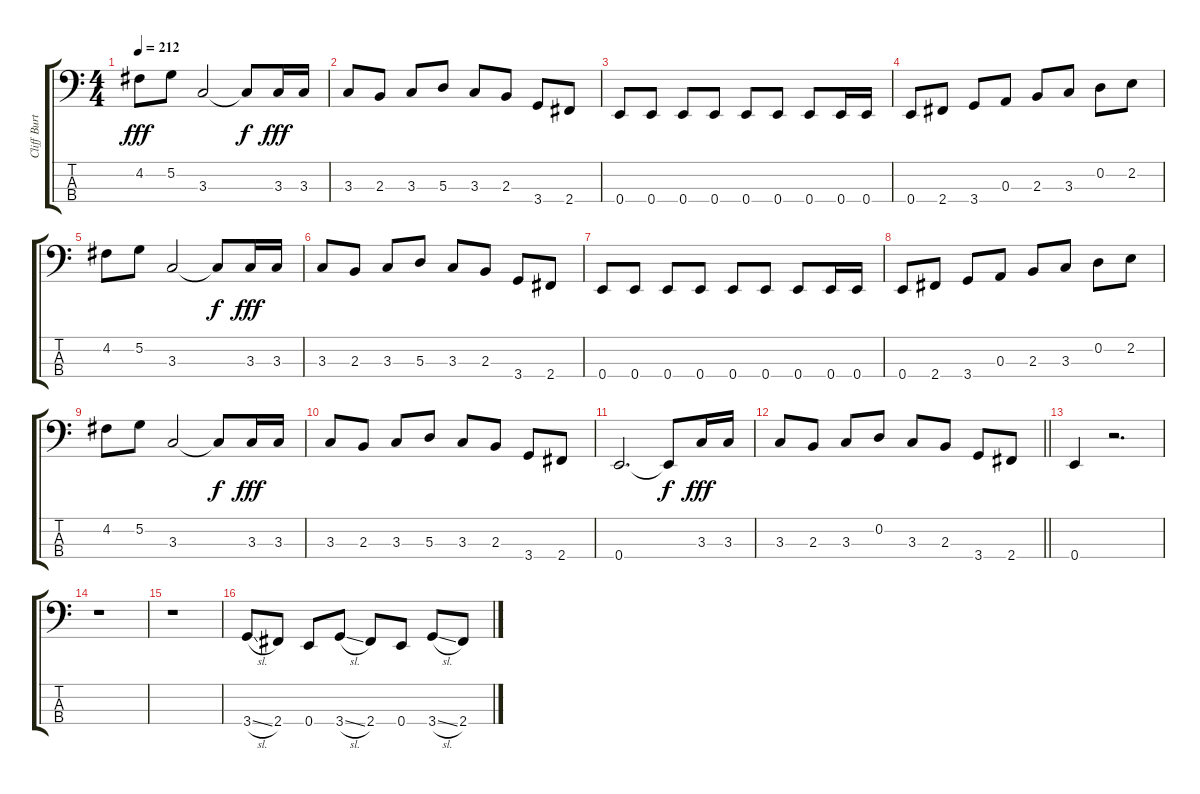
\track ("Cliff Burton" "Cliff Burt") {instrument electricbassfinger}
\staff {score tabs}
\tuning (G2 D2 A1 E1) {hide}
\ts (4 4)
\tempo 212
\clef f4
\ks c
4.2.8{dy fff} 5.2.8 3.3.2 3.3{t}.8{dy f} 3.3.16{dy fff} 3.3.16 |
3.3.8 2.3.8 3.3.8 5.3.8 3.3.8 2.3.8 3.4.8 2.4.8 |
0.4.8 0.4.8 0.4.8 0.4.8 0.4.8 0.4.8 0.4.8 0.4.16 0.4.16 |
0.4.8 2.4.8 3.4.8 0.3.8 2.3.8 3.3.8 0.2.8 2.2.8 |
4.2.8 5.2.8 3.3.2 3.3{t}.8{dy f} 3.3.16{dy fff} 3.3.16 |
3.3.8 2.3.8 3.3.8 5.3.8 3.3.8 2.3.8 3.4.8 2.4.8 |
0.4.8 0.4.8 0.4.8 0.4.8 0.4.8 0.4.8 0.4.8 0.4.16 0.4.16 |
0.4.8 2.4.8 3.4.8 0.3.8 2.3.8 3.3.8 0.2.8 2.2.8 |
4.2.8 5.2.8 3.3.2 3.3{t}.8{dy f} 3.3.16{dy fff} 3.3.16 |
3.3.8 2.3.8 3.3.8 5.3.8 3.3.8 2.3.8 3.4.8 2.4.8 |
0.4.2{d} 0.4{t}.8{dy f} 3.3.16{dy fff} 3.3.16 |
\barLineRight lightlight
3.3.8 2.3.8 3.3.8 0.2.8 3.3.8 2.3.8 3.4.8 2.4.8 |
0.4.4 r.2{d} |
r.1 |
r.1 |
3.4{sl}.8 2.4.8 0.4.8 3.4{sl}.8 2.4.8 0.4.8 3.4{sl}.8 2.4.8
